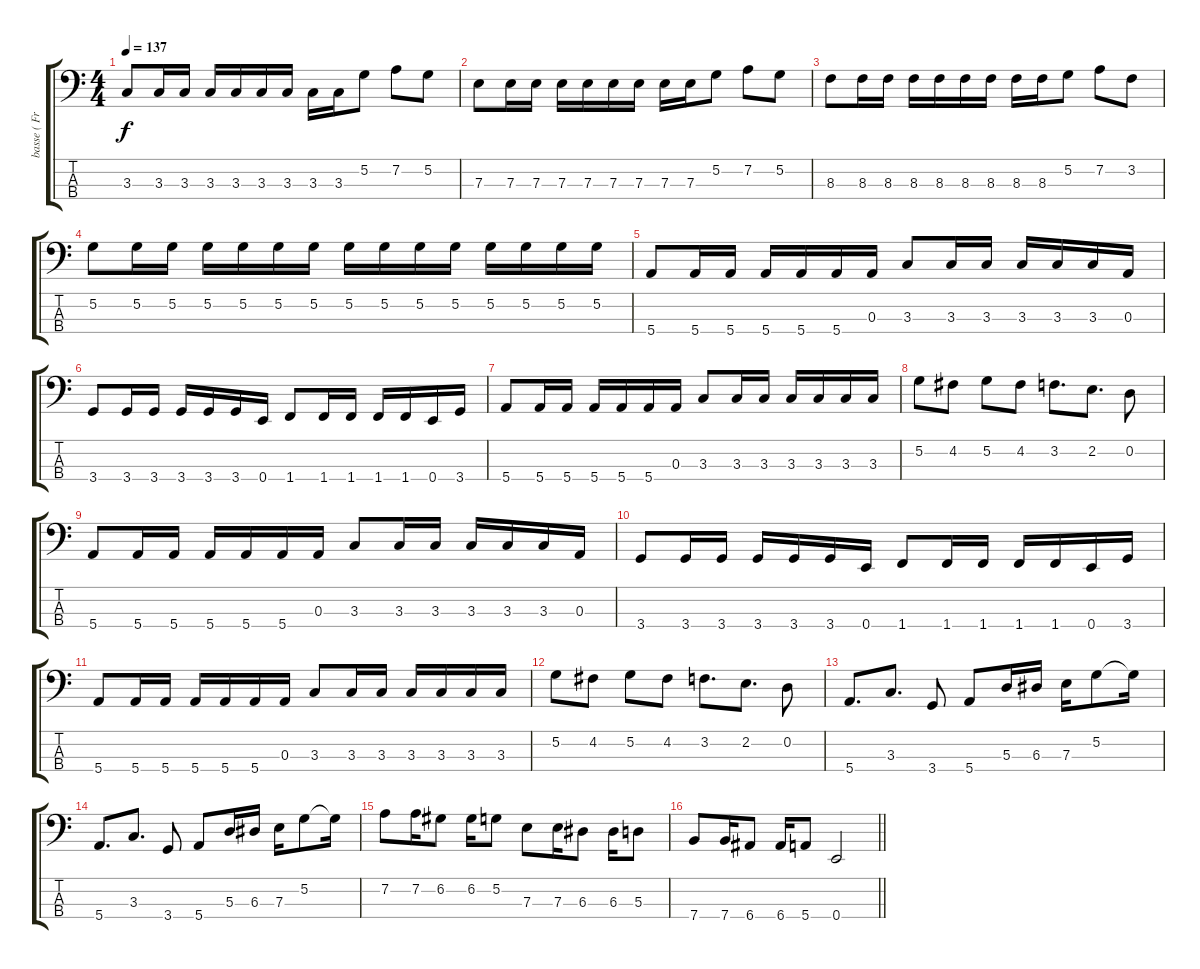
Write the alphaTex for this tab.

\track ("basse ( Freeman ) " "basse ( Fr") {instrument electricbasspick}
\staff {score tabs}
\tuning (G2 D2 A1 E1) {hide}
\ts (4 4)
\tempo 137
\clef f4
\ks c
3.3.8{dy f} 3.3.16 3.3.16 3.3.16 3.3.16 3.3.16 3.3.16 3.3.16 3.3.16 5.2.8 7.2.8 5.2.8 |
7.3.8 7.3.16 7.3.16 7.3.16 7.3.16 7.3.16 7.3.16 7.3.16 7.3.16 5.2.8 7.2.8 5.2.8 |
8.3.8 8.3.16 8.3.16 8.3.16 8.3.16 8.3.16 8.3.16 8.3.16 8.3.16 5.2.8 7.2.8 3.2.8 |
5.2.8 5.2.16 5.2.16 5.2.16 5.2.16 5.2.16 5.2.16 5.2.16 5.2.16 5.2.16 5.2.16 5.2.16 5.2.16 5.2.16 5.2.16 |
5.4.8 5.4.16 5.4.16 5.4.16 5.4.16 5.4.16 0.3.16 3.3.8 3.3.16 3.3.16 3.3.16 3.3.16 3.3.16 0.3.16 |
3.4.8 3.4.16 3.4.16 3.4.16 3.4.16 3.4.16 0.4.16 1.4.8 1.4.16 1.4.16 1.4.16 1.4.16 0.4.16 3.4.16 |
5.4.8 5.4.16 5.4.16 5.4.16 5.4.16 5.4.16 0.3.16 3.3.8 3.3.16 3.3.16 3.3.16 3.3.16 3.3.16 3.3.16 |
5.2.8 4.2.8 5.2.8 4.2.8 3.2.8{d} 2.2.8{d} 0.2.8 |
5.4.8 5.4.16 5.4.16 5.4.16 5.4.16 5.4.16 0.3.16 3.3.8 3.3.16 3.3.16 3.3.16 3.3.16 3.3.16 0.3.16 |
3.4.8 3.4.16 3.4.16 3.4.16 3.4.16 3.4.16 0.4.16 1.4.8 1.4.16 1.4.16 1.4.16 1.4.16 0.4.16 3.4.16 |
5.4.8 5.4.16 5.4.16 5.4.16 5.4.16 5.4.16 0.3.16 3.3.8 3.3.16 3.3.16 3.3.16 3.3.16 3.3.16 3.3.16 |
5.2.8 4.2.8 5.2.8 4.2.8 3.2.8{d} 2.2.8{d} 0.2.8 |
5.4.8{d} 3.3.8{d} 3.4.8 5.4.8 5.3.16 6.3.16 7.3.16 5.2.8 5.2{t}.16 |
5.4.8{d} 3.3.8{d} 3.4.8 5.4.8 5.3.16 6.3.16 7.3.16 5.2.8 5.2{t}.16 |
7.2.8 7.2.16 6.2.8 6.2.16 5.2.8 7.3.8 7.3.16 6.3.8 6.3.16 5.3.8 |
\barLineRight lightlight
7.4.8 7.4.16 6.4.8 6.4.16 5.4.8 0.4.2
